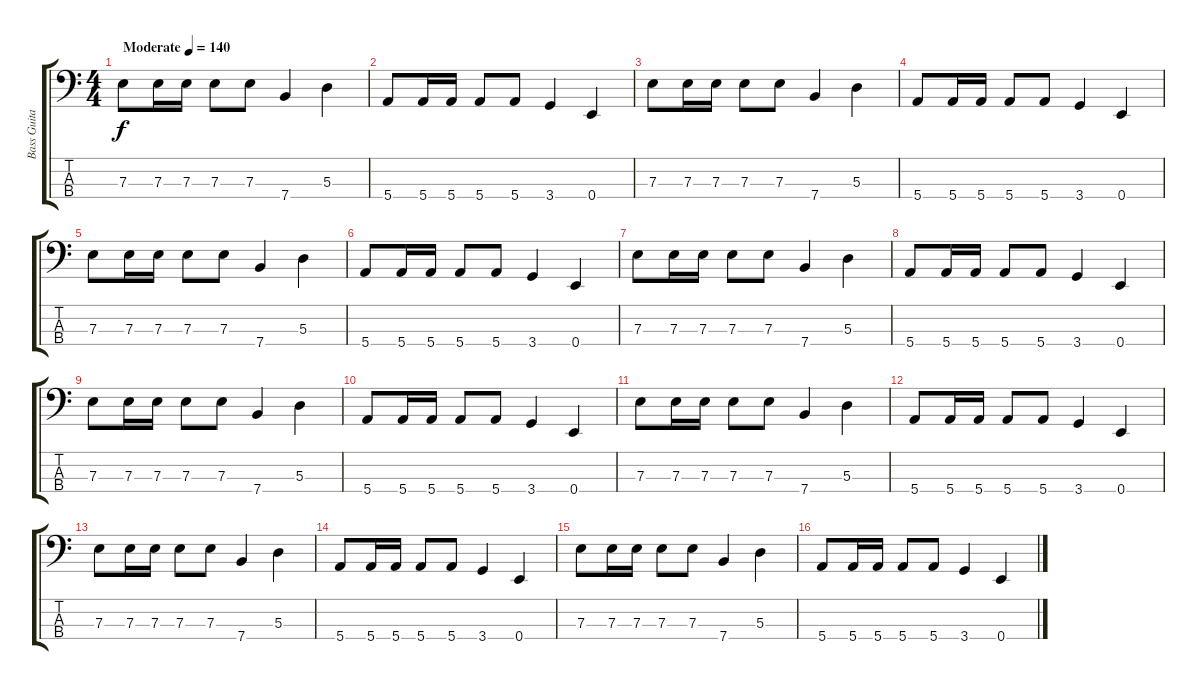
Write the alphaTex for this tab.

\track ("Bass Guitar (Kuko)" "Bass Guita") {instrument electricbasspick}
\staff {score tabs}
\tuning (G2 D2 A1 E1) {hide}
\ts (4 4)
\tempo (140 "Moderate")
\clef f4
\ks c
7.3.8{dy f instrument electricbasspick} 7.3.16 7.3.16 7.3.8 7.3.8 7.4.4 5.3.4 |
5.4.8 5.4.16 5.4.16 5.4.8 5.4.8 3.4.4 0.4.4 |
7.3.8 7.3.16 7.3.16 7.3.8 7.3.8 7.4.4 5.3.4 |
5.4.8 5.4.16 5.4.16 5.4.8 5.4.8 3.4.4 0.4.4 |
7.3.8 7.3.16 7.3.16 7.3.8 7.3.8 7.4.4 5.3.4 |
5.4.8 5.4.16 5.4.16 5.4.8 5.4.8 3.4.4 0.4.4 |
7.3.8 7.3.16 7.3.16 7.3.8 7.3.8 7.4.4 5.3.4 |
5.4.8 5.4.16 5.4.16 5.4.8 5.4.8 3.4.4 0.4.4 |
7.3.8 7.3.16 7.3.16 7.3.8 7.3.8 7.4.4 5.3.4 |
5.4.8 5.4.16 5.4.16 5.4.8 5.4.8 3.4.4 0.4.4 |
7.3.8 7.3.16 7.3.16 7.3.8 7.3.8 7.4.4 5.3.4 |
5.4.8 5.4.16 5.4.16 5.4.8 5.4.8 3.4.4 0.4.4 |
7.3.8 7.3.16 7.3.16 7.3.8 7.3.8 7.4.4 5.3.4 |
5.4.8 5.4.16 5.4.16 5.4.8 5.4.8 3.4.4 0.4.4 |
7.3.8 7.3.16 7.3.16 7.3.8 7.3.8 7.4.4 5.3.4 |
5.4.8 5.4.16 5.4.16 5.4.8 5.4.8 3.4.4 0.4.4
